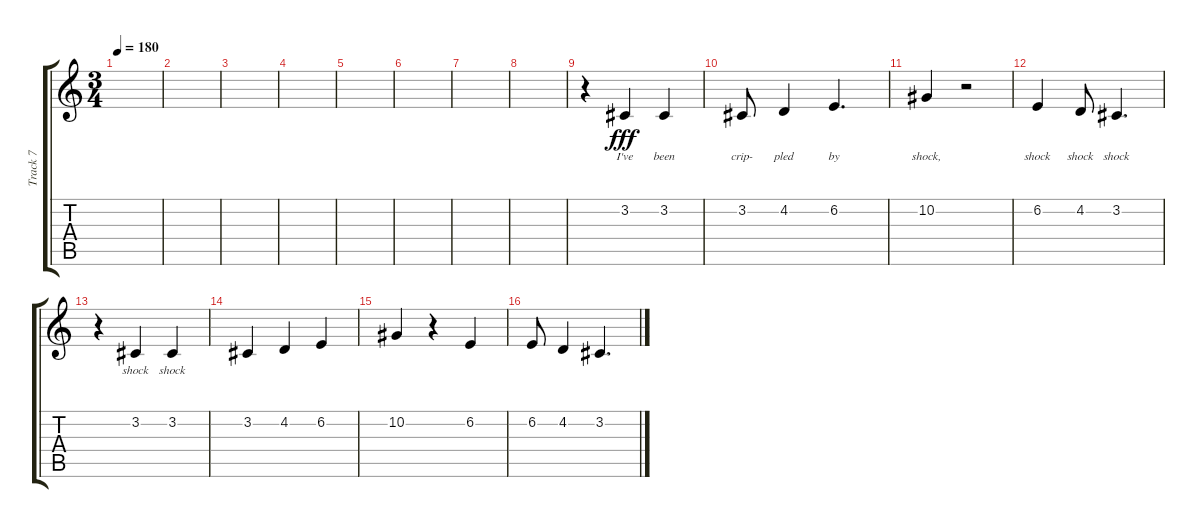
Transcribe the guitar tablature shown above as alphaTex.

\track ("Track 7" "Track 7") {instrument tenorsax}
\staff {score tabs}
\tuning (Eb4 Bb3 Gb3 Db3 Ab2 Eb2) {hide}
\ts (3 4)
\tempo 180
\clef g2
\ks c
|
|
|
|
|
|
|
|
r.4 3.2.4{lyrics (0 "I've") lyrics (1 "") lyrics (2 "") lyrics (3 "") lyrics (4 "") dy fff} 3.2.4{lyrics (0 "been") lyrics (1 "") lyrics (2 "") lyrics (3 "") lyrics (4 "")} |
3.2.8{lyrics (0 "crip-") lyrics (1 "") lyrics (2 "") lyrics (3 "") lyrics (4 "")} 4.2.4{lyrics (0 "pled") lyrics (1 "") lyrics (2 "") lyrics (3 "") lyrics (4 "")} 6.2.4{d lyrics (0 "by") lyrics (1 "") lyrics (2 "") lyrics (3 "") lyrics (4 "")} |
10.2.4{lyrics (0 "shock,") lyrics (1 "") lyrics (2 "") lyrics (3 "") lyrics (4 "")} r.2 |
6.2.4{lyrics (0 "shock") lyrics (1 "") lyrics (2 "") lyrics (3 "") lyrics (4 "")} 4.2.8{lyrics (0 "shock") lyrics (1 "") lyrics (2 "") lyrics (3 "") lyrics (4 "")} 3.2.4{d lyrics (0 "shock") lyrics (1 "") lyrics (2 "") lyrics (3 "") lyrics (4 "")} |
r.4 3.2.4{lyrics (0 "shock") lyrics (1 "") lyrics (2 "") lyrics (3 "") lyrics (4 "")} 3.2.4{lyrics (0 "shock") lyrics (1 "") lyrics (2 "") lyrics (3 "") lyrics (4 "")} |
3.2.4 4.2.4 6.2.4 |
10.2.4 r.4 6.2.4 |
6.2.8 4.2.4 3.2.4{d}
